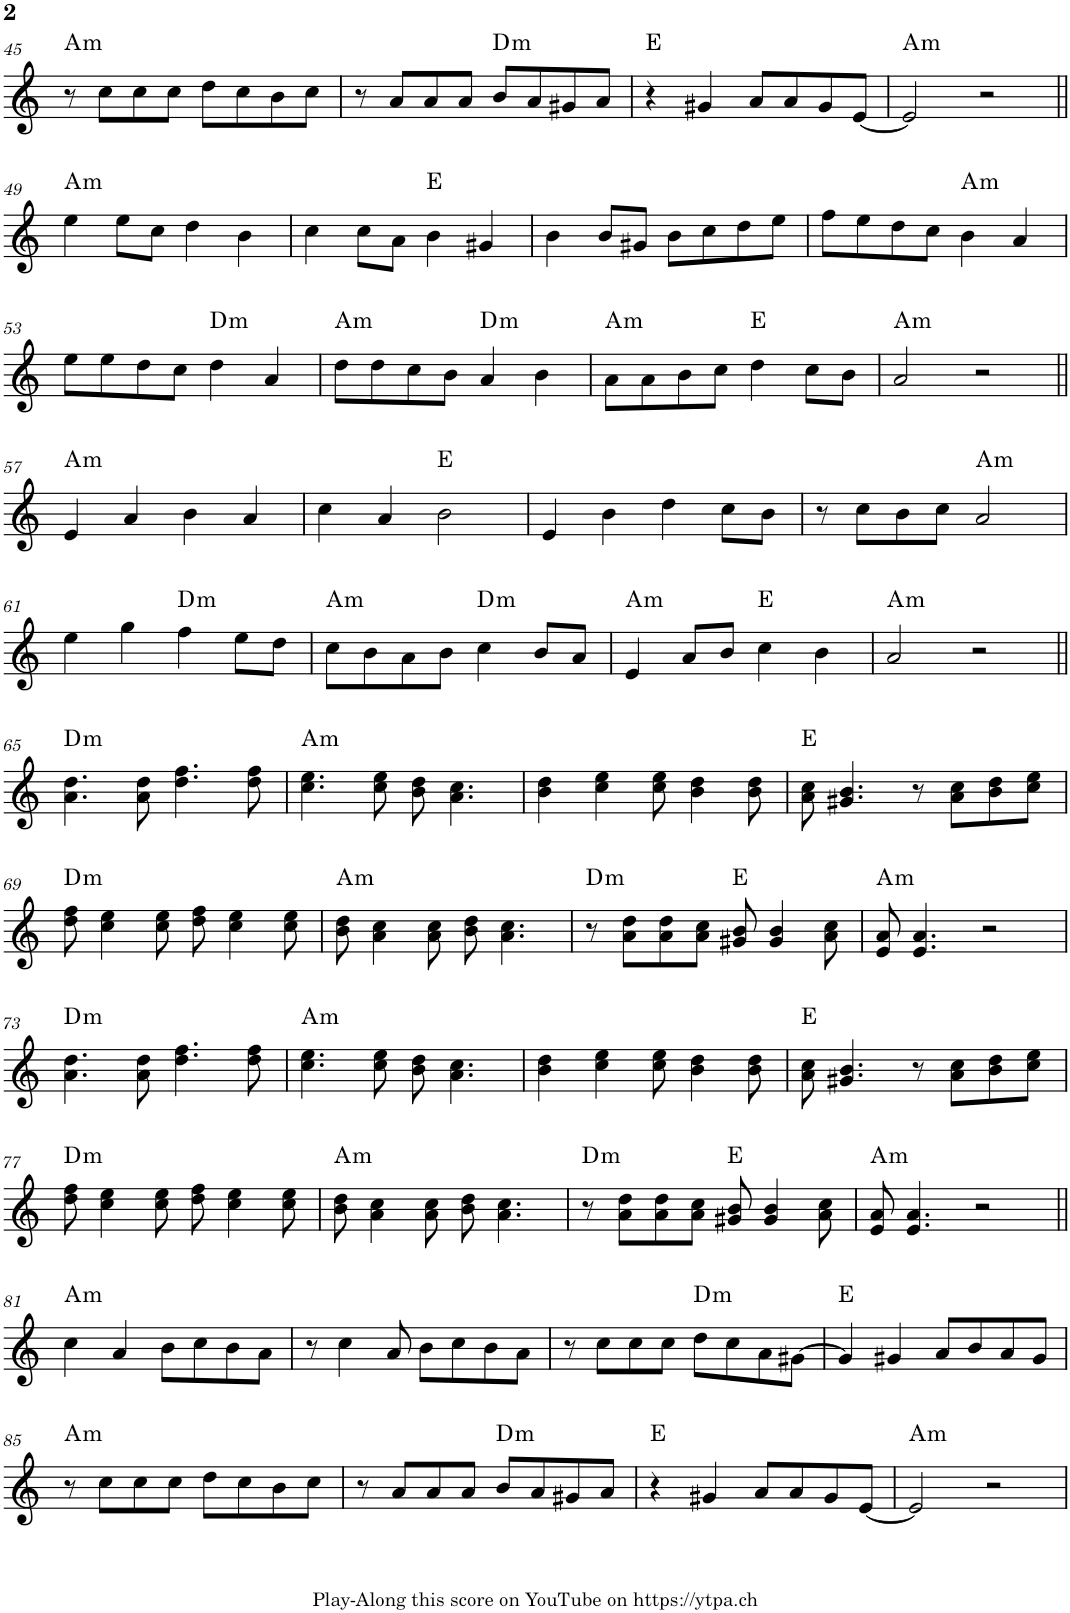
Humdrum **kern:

**kern	**harte
*part1	*part1
*staff1	*
*I"Piano	*
*I'Pno.	*
!!LO:PB:g=z
*clefG2	*
*k[]	*
*M4/4	*
=45	=45
!	!LO:H:kt=m
8r	A:min
8cc\L	.
8cc\	.
8cc\J	.
8dd\L	.
8cc\	.
8b\	.
8cc\J	.
=46	=46
8r	.
8a/L	.
8a/	.
8a/J	.
!	!LO:H:kt=m
8b/L	D:min
8a/	.
8g#X/	.
8a/J	.
=47	=47
4r	E:maj
4g#X/	.
8a/L	.
8a/	.
8g#/	.
[8e/J	.
=48	=48
!	!LO:H:kt=m
2e/]	A:min
2r	.
!!LO:LB:g=z
=49||	=49||
!	!LO:H:kt=m
4ee\	A:min
8ee\L	.
8cc\J	.
4dd\	.
4b\	.
=50	=50
4cc\	.
8cc\L	.
8a\J	.
4b\	E:maj
4g#X/	.
=51	=51
4b\	.
8b/L	.
8g#X/J	.
8b\L	.
8cc\	.
8dd\	.
8ee\J	.
=52	=52
8ff\L	.
8ee\	.
8dd\	.
8cc\J	.
!	!LO:H:kt=m
4b\	A:min
4a/	.
!!LO:LB:g=z
=53	=53
8ee\L	.
8ee\	.
8dd\	.
8cc\J	.
!	!LO:H:kt=m
4dd\	D:min
4a/	.
=54	=54
!	!LO:H:kt=m
8dd\L	A:min
8dd\	.
8cc\	.
8b\J	.
!	!LO:H:kt=m
4a/	D:min
4b\	.
=55	=55
!	!LO:H:kt=m
8a\L	A:min
8a\	.
8b\	.
8cc\J	.
4dd\	E:maj
8cc\L	.
8b\J	.
=56	=56
!	!LO:H:kt=m
2a/	A:min
2r	.
!!LO:LB:g=z
=57||	=57||
!	!LO:H:kt=m
4e/	A:min
4a/	.
4b\	.
4a/	.
=58	=58
4cc\	.
4a/	.
2b\	E:maj
=59	=59
4e/	.
4b\	.
4dd\	.
8cc\L	.
8b\J	.
=60	=60
8r	.
8cc\L	.
8b\	.
8cc\J	.
!	!LO:H:kt=m
2a/	A:min
!!LO:LB:g=z
=61	=61
4ee\	.
4gg\	.
!	!LO:H:kt=m
4ff\	D:min
8ee\L	.
8dd\J	.
=62	=62
!	!LO:H:kt=m
8cc\L	A:min
8b\	.
8a\	.
8b\J	.
!	!LO:H:kt=m
4cc\	D:min
8b/L	.
8a/J	.
=63	=63
!	!LO:H:kt=m
4e/	A:min
8a/L	.
8b/J	.
4cc\	E:maj
4b\	.
=64	=64
!	!LO:H:kt=m
2a/	A:min
2r	.
!!LO:LB:g=z
=65||	=65||
!	!LO:H:kt=m
4.a\ 4.dd\	D:min
8a\ 8dd\	.
4.dd\ 4.ff\	.
8dd\ 8ff\	.
=66	=66
!	!LO:H:kt=m
4.cc\ 4.ee\	A:min
8cc\ 8ee\	.
8b\ 8dd\	.
4.a\ 4.cc\	.
=67	=67
4b\ 4dd\	.
4cc\ 4ee\	.
8cc\ 8ee\	.
4b\ 4dd\	.
8b\ 8dd\	.
=68	=68
8a\ 8cc\	E:maj
4.g#X/ 4.b/	.
8r	.
8a\ 8cc\L	.
8b\ 8dd\	.
8cc\ 8ee\J	.
!!LO:LB:g=z
=69	=69
!	!LO:H:kt=m
8dd\ 8ff\	D:min
4cc\ 4ee\	.
8cc\ 8ee\	.
8dd\ 8ff\	.
4cc\ 4ee\	.
8cc\ 8ee\	.
=70	=70
!	!LO:H:kt=m
8b\ 8dd\	A:min
4a\ 4cc\	.
8a\ 8cc\	.
8b\ 8dd\	.
4.a\ 4.cc\	.
=71	=71
!	!LO:H:kt=m
8r	D:min
8a\ 8dd\L	.
8a\ 8dd\	.
8a\ 8cc\J	.
8g#X/ 8b/	E:maj
4g#/ 4b/	.
8a\ 8cc\	.
=72	=72
!	!LO:H:kt=m
8e/ 8a/	A:min
4.e/ 4.a/	.
2r	.
!!LO:LB:g=z
=73	=73
!	!LO:H:kt=m
4.a\ 4.dd\	D:min
8a\ 8dd\	.
4.dd\ 4.ff\	.
8dd\ 8ff\	.
=74	=74
!	!LO:H:kt=m
4.cc\ 4.ee\	A:min
8cc\ 8ee\	.
8b\ 8dd\	.
4.a\ 4.cc\	.
=75	=75
4b\ 4dd\	.
4cc\ 4ee\	.
8cc\ 8ee\	.
4b\ 4dd\	.
8b\ 8dd\	.
=76	=76
8a\ 8cc\	E:maj
4.g#X/ 4.b/	.
8r	.
8a\ 8cc\L	.
8b\ 8dd\	.
8cc\ 8ee\J	.
!!LO:LB:g=z
=77	=77
!	!LO:H:kt=m
8dd\ 8ff\	D:min
4cc\ 4ee\	.
8cc\ 8ee\	.
8dd\ 8ff\	.
4cc\ 4ee\	.
8cc\ 8ee\	.
=78	=78
!	!LO:H:kt=m
8b\ 8dd\	A:min
4a\ 4cc\	.
8a\ 8cc\	.
8b\ 8dd\	.
4.a\ 4.cc\	.
=79	=79
!	!LO:H:kt=m
8r	D:min
8a\ 8dd\L	.
8a\ 8dd\	.
8a\ 8cc\J	.
8g#X/ 8b/	E:maj
4g#/ 4b/	.
8a\ 8cc\	.
=80	=80
!	!LO:H:kt=m
8e/ 8a/	A:min
4.e/ 4.a/	.
2r	.
!!LO:LB:g=z
=81||	=81||
!	!LO:H:kt=m
4cc\	A:min
4a/	.
8b\L	.
8cc\	.
8b\	.
8a\J	.
=82	=82
8r	.
4cc\	.
8a/	.
8b\L	.
8cc\	.
8b\	.
8a\J	.
=83	=83
8r	.
8cc\L	.
8cc\	.
8cc\J	.
!	!LO:H:kt=m
8dd\L	D:min
8cc\	.
8a\	.
[8g#X\J	.
=84	=84
4g#/]	E:maj
4g#X/	.
8a/L	.
8b/	.
8a/	.
8g#/J	.
!!LO:LB:g=z
=85	=85
!	!LO:H:kt=m
8r	A:min
8cc\L	.
8cc\	.
8cc\J	.
8dd\L	.
8cc\	.
8b\	.
8cc\J	.
=86	=86
8r	.
8a/L	.
8a/	.
8a/J	.
!	!LO:H:kt=m
8b/L	D:min
8a/	.
8g#X/	.
8a/J	.
=87	=87
4r	E:maj
4g#X/	.
8a/L	.
8a/	.
8g#/	.
[8e/J	.
=88	=88
!	!LO:H:kt=m
2e/]	A:min
2r	.
=	=
*-	*-
